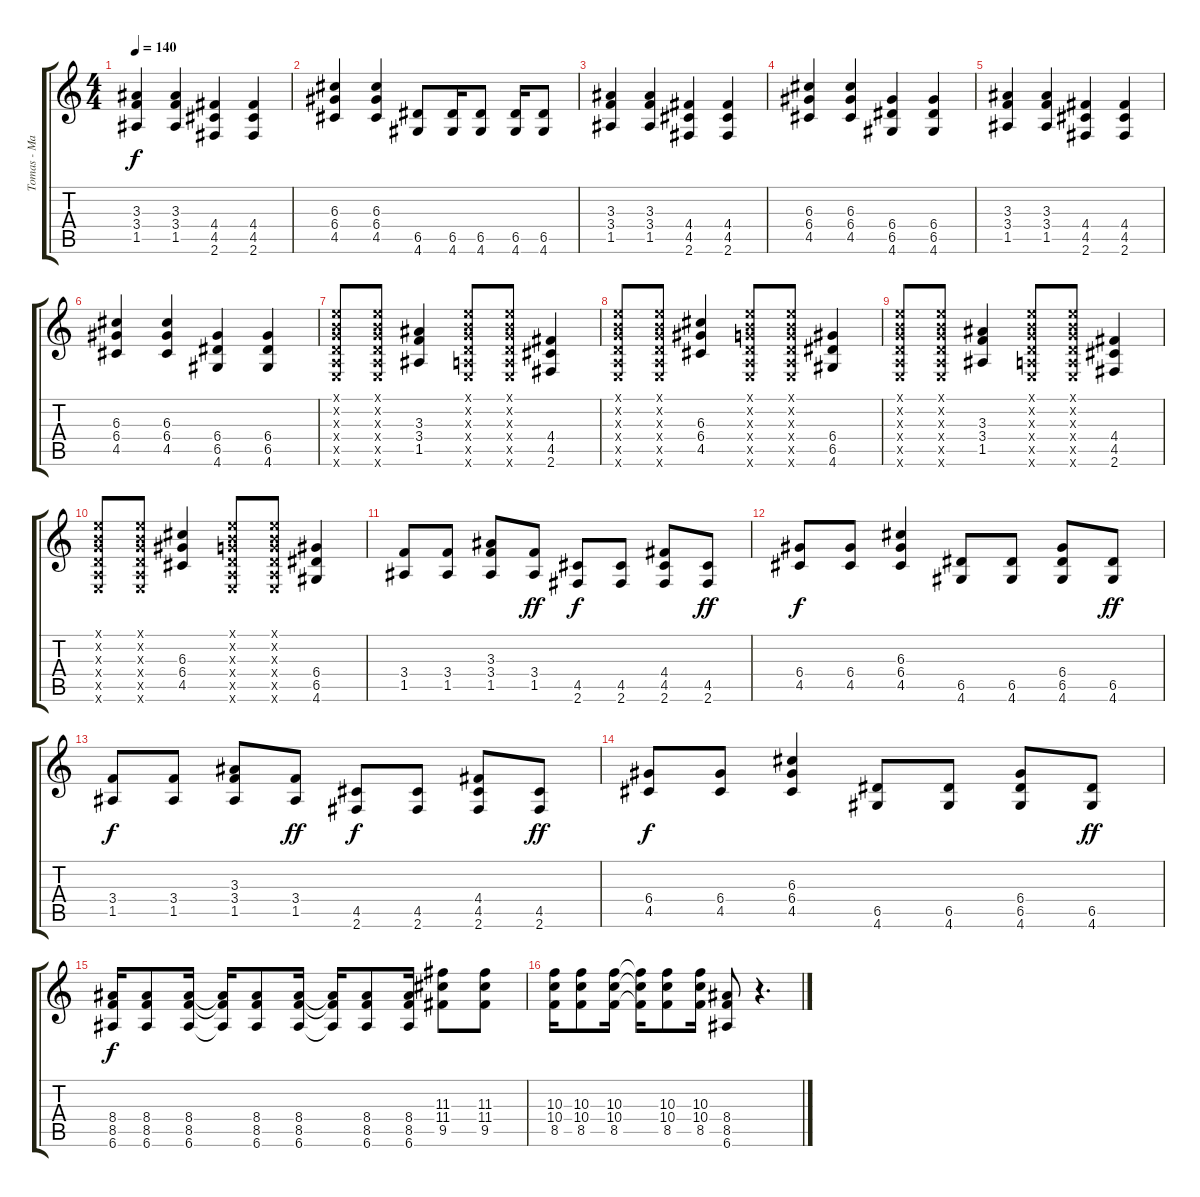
\track ("Tomas - Main Guitar" "Tomas - Ma") {instrument electricguitarclean}
\staff {score tabs}
\tuning (E4 B3 G3 D3 A2 E2) {hide}
\ts (4 4)
\tempo 140
\clef g2
\ks c
(3.3 3.4 1.5).4{dy f} (3.3 3.4 1.5).4 (4.4 4.5 2.6).4 (4.4 4.5 2.6).4 |
(6.3 6.4 4.5).4 (6.3 6.4 4.5).4 (6.5 4.6).8 (6.5 4.6).16 (6.5 4.6).8 (6.5 4.6).16 (6.5 4.6).8 |
(3.3 3.4 1.5).4 (3.3 3.4 1.5).4 (4.4 4.5 2.6).4 (4.4 4.5 2.6).4 |
(6.3 6.4 4.5).4 (6.3 6.4 4.5).4 (6.4 6.5 4.6).4 (6.4 6.5 4.6).4 |
(3.3 3.4 1.5).4 (3.3 3.4 1.5).4 (4.4 4.5 2.6).4 (4.4 4.5 2.6).4 |
(6.3 6.4 4.5).4 (6.3 6.4 4.5).4 (6.4 6.5 4.6).4 (6.4 6.5 4.6).4 |
(0.1{x} 0.2{x} 0.3{x} 0.4{x} 0.5{x} 0.6{x}).8 (0.1{x} 0.2{x} 0.3{x} 0.4{x} 0.5{x} 0.6{x}).8 (3.3 3.4 1.5).4 (0.1{x} 0.2{x} 0.3{x} 0.4{x} 0.5{x} 0.6{x}).8 (0.1{x} 0.2{x} 0.3{x} 0.4{x} 0.5{x} 0.6{x}).8 (4.4 4.5 2.6).4 |
(0.1{x} 0.2{x} 0.3{x} 0.4{x} 0.5{x} 0.6{x}).8 (0.1{x} 0.2{x} 0.3{x} 0.4{x} 0.5{x} 0.6{x}).8 (6.3 6.4 4.5).4 (0.1{x} 0.2{x} 0.3{x} 0.4{x} 0.5{x} 0.6{x}).8 (0.1{x} 0.2{x} 0.3{x} 0.4{x} 0.5{x} 0.6{x}).8 (6.4 6.5 4.6).4 |
(0.1{x} 0.2{x} 0.3{x} 0.4{x} 0.5{x} 0.6{x}).8 (0.1{x} 0.2{x} 0.3{x} 0.4{x} 0.5{x} 0.6{x}).8 (3.3 3.4 1.5).4 (0.1{x} 0.2{x} 0.3{x} 0.4{x} 0.5{x} 0.6{x}).8 (0.1{x} 0.2{x} 0.3{x} 0.4{x} 0.5{x} 0.6{x}).8 (4.4 4.5 2.6).4 |
(0.1{x} 0.2{x} 0.3{x} 0.4{x} 0.5{x} 0.6{x}).8 (0.1{x} 0.2{x} 0.3{x} 0.4{x} 0.5{x} 0.6{x}).8 (6.3 6.4 4.5).4 (0.1{x} 0.2{x} 0.3{x} 0.4{x} 0.5{x} 0.6{x}).8 (0.1{x} 0.2{x} 0.3{x} 0.4{x} 0.5{x} 0.6{x}).8 (6.4 6.5 4.6).4 |
(3.4 1.5).8 (3.4 1.5).8 (3.3 3.4 1.5).8 (3.4 1.5).8{dy ff} (4.5 2.6).8{dy f} (4.5 2.6).8 (4.4 4.5 2.6).8 (4.5 2.6).8{dy ff} |
(6.4 4.5).8{dy f} (6.4 4.5).8 (6.3 6.4 4.5).4 (6.5 4.6).8 (6.5 4.6).8 (6.4 6.5 4.6).8 (6.5 4.6).8{dy ff} |
(3.4 1.5).8{dy f} (3.4 1.5).8 (3.3 3.4 1.5).8 (3.4 1.5).8{dy ff} (4.5 2.6).8{dy f} (4.5 2.6).8 (4.4 4.5 2.6).8 (4.5 2.6).8{dy ff} |
(6.4 4.5).8{dy f} (6.4 4.5).8 (6.3 6.4 4.5).4 (6.5 4.6).8 (6.5 4.6).8 (6.4 6.5 4.6).8 (6.5 4.6).8{dy ff} |
(8.4 8.5 6.6).16{dy f instrument electricguitarclean} (8.4 8.5 6.6).8 (8.4 8.5 6.6).16 (8.4{t} 8.5{t} 6.6{t}).16 (8.4 8.5 6.6).8 (8.4 8.5 6.6).16 (8.4{t} 8.5{t} 6.6{t}).16 (8.4 8.5 6.6).8 (8.4 8.5 6.6).16 (11.3 11.4 9.5).8 (11.3 11.4 9.5).8 |
(10.3 10.4 8.5).16 (10.3 10.4 8.5).8 (10.3 10.4 8.5).16 (10.3{t} 10.4{t} 8.5{t}).16 (10.3 10.4 8.5).8 (10.3 10.4 8.5).16 (8.4 8.5 6.6).8 r.4{d}
